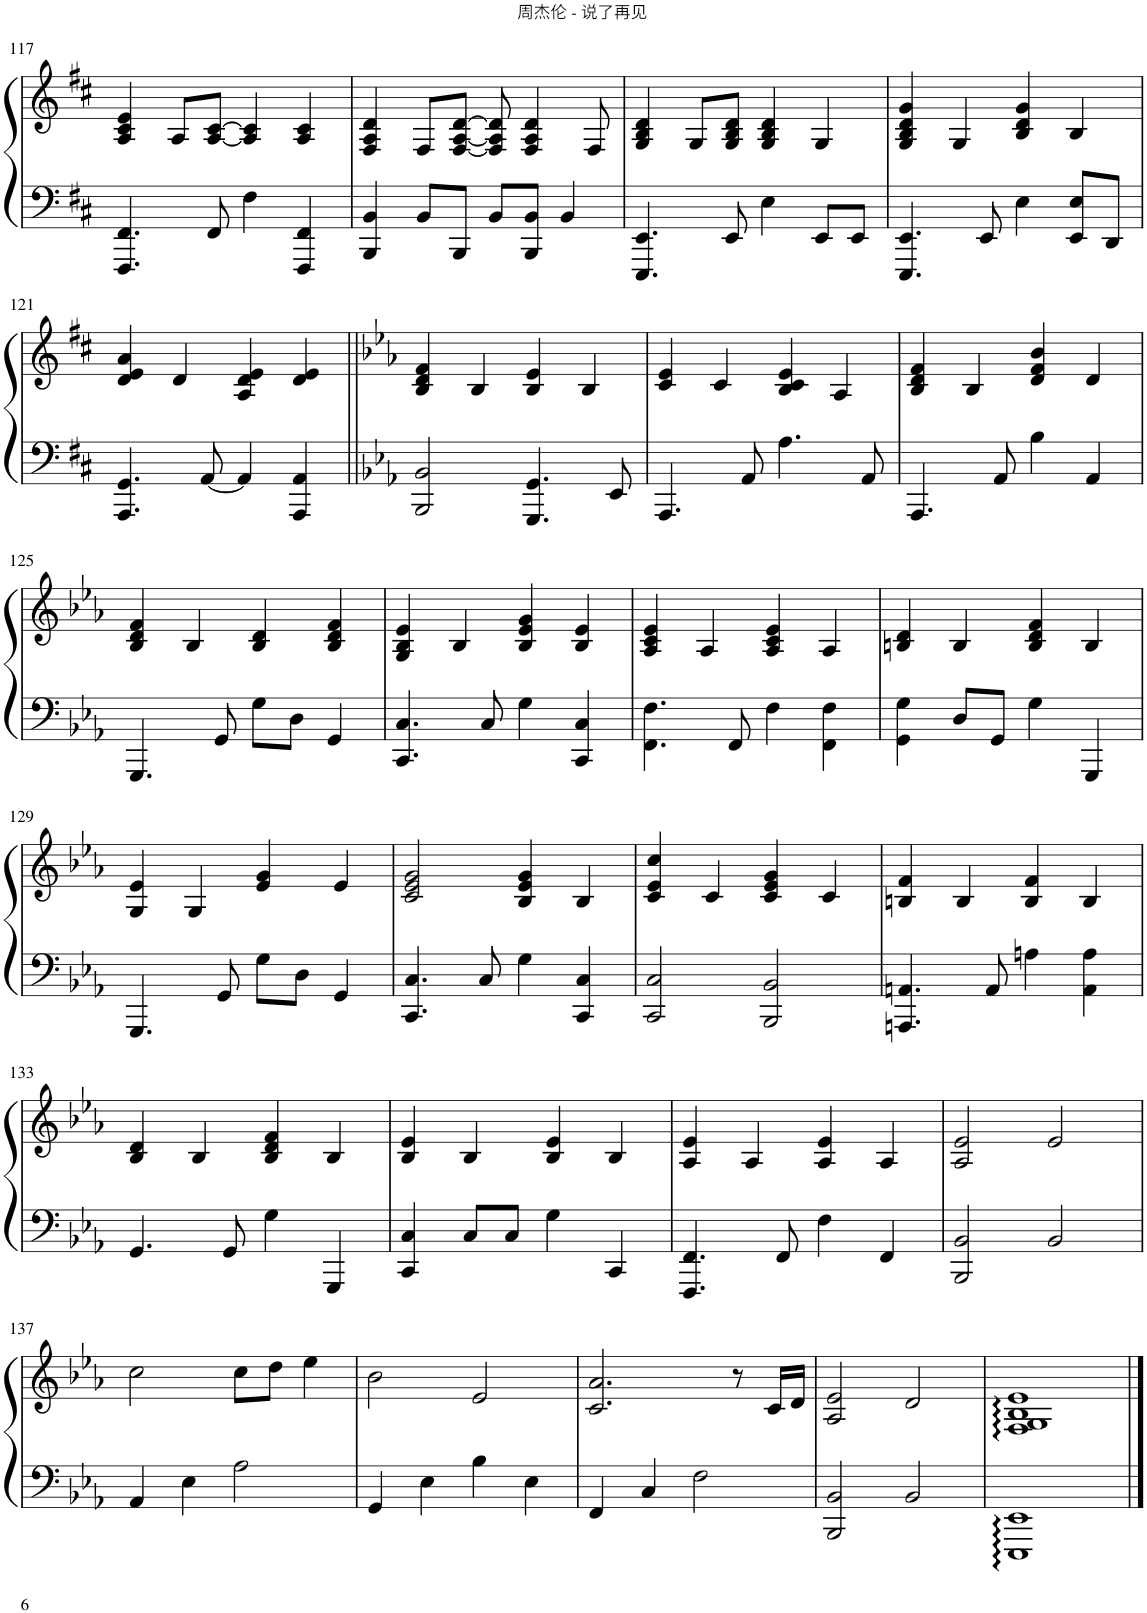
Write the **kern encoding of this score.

**kern	**kern
*part1	*part1
*staff2	*staff1
*I"Piano	*
*I'Pno.	*
!!LO:PB:g=z
*clefF4	*clefG2
*k[f#c#]	*k[f#c#]
*M4/4	*M4/4
=117	=117
4.FFF#/ 4.FF#/	4A/ 4c#/ 4e/
.	8A/L
8FF#/	[8A/ [8c#/J
4F#\	4A/] 4c#/]
4FFF#/ 4FF#/	4A/ 4c#/
=118	=118
4BBB/ 4BB/	4F#/ 4A/ 4d/
8BB/L	8F#/L
8BBB/J	[8F#/ [8A/ [8d/J
8BB/L	8F#/] 8A/] 8d/]
8BBB/ 8BB/J	4F#/ 4A/ 4d/
4BB/	.
.	8F#/
=119	=119
4.EEE/ 4.EE/	4G/ 4B/ 4d/
.	8G/L
8EE/	8G/ 8B/ 8d/J
4E\	4G/ 4B/ 4d/
8EE/L	4G/
8EE/J	.
=120	=120
4.EEE/ 4.EE/	4G/ 4B/ 4d/ 4g/
.	4G/
8EE/	.
4E\	4B/ 4d/ 4g/
8EE/ 8E/L	4B/
8DD/J	.
!!LO:LB:g=z
=121	=121
4.AAA/ 4.GG/	4d/ 4e/ 4a/
.	4d/
[8AA/	.
4AA/]	4A/ 4d/ 4e/
4AAA/ 4AA/	4d/ 4e/
=122||	=122||
*k[b-e-a-]	*k[b-e-a-]
2BBB-/ 2BB-/	4B-/ 4d/ 4f/
.	4B-/
4.GGG/ 4.GG/	4B-/ 4e-/
.	4B-/
8EE-/	.
=123	=123
4.AAA-/	4c/ 4e-/
.	4c/
8AA-/	.
4.A-\	4B-/ 4c/ 4e-/
.	4A-/
8AA-/	.
=124	=124
4.AAA-/	4B-/ 4d/ 4f/
.	4B-/
8AA-/	.
4B-\	4d/ 4f/ 4b-/
4AA-/	4d/
!!LO:LB:g=z
=125	=125
4.GGG/	4B-/ 4d/ 4f/
.	4B-/
8GG/	.
8G\L	4B-/ 4d/
8D\J	.
4GG/	4B-/ 4d/ 4f/
=126	=126
4.CC/ 4.C/	4G/ 4B-/ 4e-/
.	4B-/
8C/	.
4G\	4B-/ 4e-/ 4g/
4CC/ 4C/	4B-/ 4e-/
=127	=127
4.FF\ 4.F\	4A-/ 4c/ 4e-/
.	4A-/
8FF/	.
4F\	4A-/ 4c/ 4e-/
4FF\ 4F\	4A-/
=128	=128
4GG\ 4G\	4Bn/ 4d/
8D/L	4B/
8GG/J	.
4G\	4B/ 4d/ 4f/
4GGG/	4B/
!!LO:LB:g=z
=129	=129
4.GGG/	4G/ 4e-/
.	4G/
8GG/	.
8G\L	4e-/ 4g/
8D\J	.
4GG/	4e-/
=130	=130
4.CC/ 4.C/	2c/ 2e-/ 2g/
8C/	.
4G\	4B-/ 4e-/ 4g/
4CC/ 4C/	4B-/
=131	=131
2CC/ 2C/	4c/ 4e-/ 4cc/
.	4c/
2BBB-/ 2BB-/	4c/ 4e-/ 4g/
.	4c/
=132	=132
4.AAAn/ 4.AAn/	4Bn/ 4f/
.	4B/
8AA/	.
4An\	4B/ 4f/
4AA\ 4A\	4B/
!!LO:LB:g=z
=133	=133
4.GG/	4B-/ 4d/
.	4B-/
8GG/	.
4G\	4B-/ 4d/ 4f/
4GGG/	4B-/
=134	=134
4CC/ 4C/	4B-/ 4e-/
8C/L	4B-/
8C/J	.
4G\	4B-/ 4e-/
4CC/	4B-/
=135	=135
4.FFF/ 4.FF/	4A-/ 4e-/
.	4A-/
8FF/	.
4F\	4A-/ 4e-/
4FF/	4A-/
=136	=136
2BBB-/ 2BB-/	2A-/ 2e-/
2BB-/	2e-/
!!LO:LB:g=z
=137	=137
4AA-/	2cc\
4E-\	.
2A-\	8cc\L
.	8dd\J
.	4ee-\
=138	=138
4GG/	2b-\
4E-\	.
4B-\	2e-/
4E-\	.
=139	=139
4FF/	2.c/ 2.a-/
4C/	.
2F\	.
.	8r
.	16c/LL
.	16d/JJ
=140	=140
2BBB-/ 2BB-/	2A-/ 2e-/
2BB-/	2d/
=141	=141
1EEE-: 1EE-:	1F: 1G: 1B-: 1e-:
==	==
*-	*-
